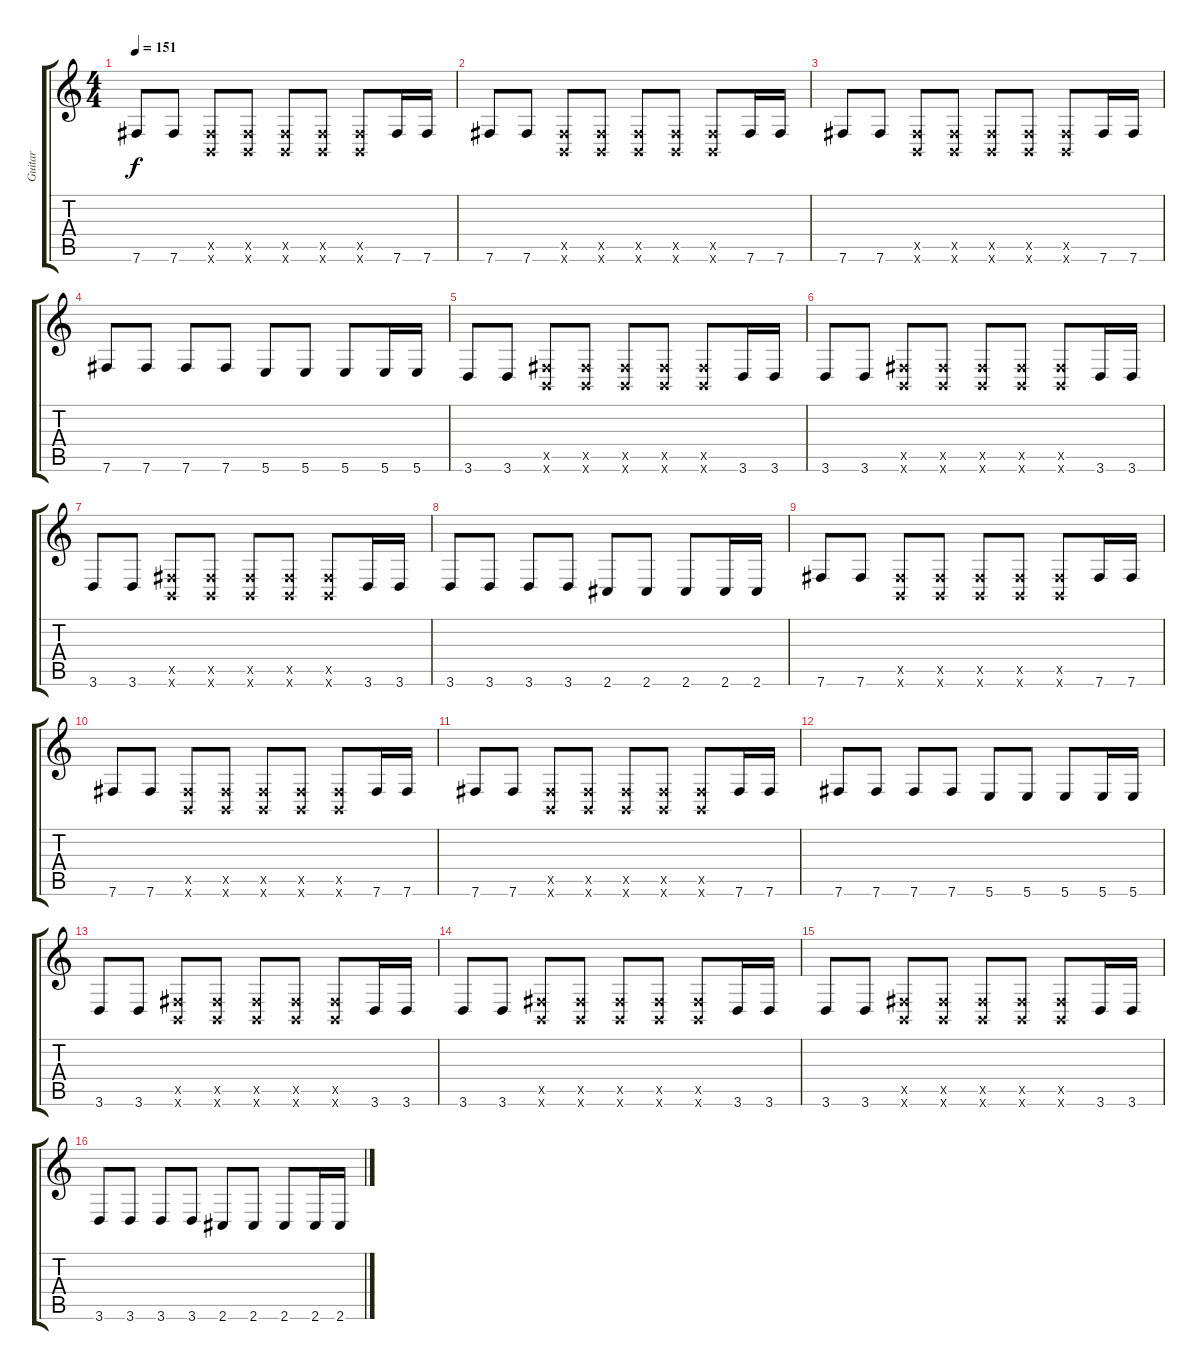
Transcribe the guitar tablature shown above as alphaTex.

\track ("Guitar" "Guitar") {instrument distortionguitar}
\staff {score tabs}
\tuning (Db4 Ab3 E3 B2 Gb2 B1) {hide}
\ts (4 4)
\tempo 151
\clef g2
\ks c
7.6.8{dy f} 7.6.8 (0.5{x} 0.6{x}).8 (0.5{x} 0.6{x}).8 (0.5{x} 0.6{x}).8 (0.5{x} 0.6{x}).8 (0.5{x} 0.6{x}).8 7.6.16 7.6.16 |
7.6.8 7.6.8 (0.5{x} 0.6{x}).8 (0.5{x} 0.6{x}).8 (0.5{x} 0.6{x}).8 (0.5{x} 0.6{x}).8 (0.5{x} 0.6{x}).8 7.6.16 7.6.16 |
7.6.8 7.6.8 (0.5{x} 0.6{x}).8 (0.5{x} 0.6{x}).8 (0.5{x} 0.6{x}).8 (0.5{x} 0.6{x}).8 (0.5{x} 0.6{x}).8 7.6.16 7.6.16 |
7.6.8 7.6.8 7.6.8 7.6.8 5.6.8 5.6.8 5.6.8 5.6.16 5.6.16 |
3.6.8 3.6.8 (0.5{x} 0.6{x}).8 (0.5{x} 0.6{x}).8 (0.5{x} 0.6{x}).8 (0.5{x} 0.6{x}).8 (0.5{x} 0.6{x}).8 3.6.16 3.6.16 |
3.6.8 3.6.8 (0.5{x} 0.6{x}).8 (0.5{x} 0.6{x}).8 (0.5{x} 0.6{x}).8 (0.5{x} 0.6{x}).8 (0.5{x} 0.6{x}).8 3.6.16 3.6.16 |
3.6.8 3.6.8 (0.5{x} 0.6{x}).8 (0.5{x} 0.6{x}).8 (0.5{x} 0.6{x}).8 (0.5{x} 0.6{x}).8 (0.5{x} 0.6{x}).8 3.6.16 3.6.16 |
3.6.8 3.6.8 3.6.8 3.6.8 2.6.8 2.6.8 2.6.8 2.6.16 2.6.16 |
7.6.8 7.6.8 (0.5{x} 0.6{x}).8 (0.5{x} 0.6{x}).8 (0.5{x} 0.6{x}).8 (0.5{x} 0.6{x}).8 (0.5{x} 0.6{x}).8 7.6.16 7.6.16 |
7.6.8 7.6.8 (0.5{x} 0.6{x}).8 (0.5{x} 0.6{x}).8 (0.5{x} 0.6{x}).8 (0.5{x} 0.6{x}).8 (0.5{x} 0.6{x}).8 7.6.16 7.6.16 |
7.6.8 7.6.8 (0.5{x} 0.6{x}).8 (0.5{x} 0.6{x}).8 (0.5{x} 0.6{x}).8 (0.5{x} 0.6{x}).8 (0.5{x} 0.6{x}).8 7.6.16 7.6.16 |
7.6.8 7.6.8 7.6.8 7.6.8 5.6.8 5.6.8 5.6.8 5.6.16 5.6.16 |
3.6.8 3.6.8 (0.5{x} 0.6{x}).8 (0.5{x} 0.6{x}).8 (0.5{x} 0.6{x}).8 (0.5{x} 0.6{x}).8 (0.5{x} 0.6{x}).8 3.6.16 3.6.16 |
3.6.8 3.6.8 (0.5{x} 0.6{x}).8 (0.5{x} 0.6{x}).8 (0.5{x} 0.6{x}).8 (0.5{x} 0.6{x}).8 (0.5{x} 0.6{x}).8 3.6.16 3.6.16 |
3.6.8 3.6.8 (0.5{x} 0.6{x}).8 (0.5{x} 0.6{x}).8 (0.5{x} 0.6{x}).8 (0.5{x} 0.6{x}).8 (0.5{x} 0.6{x}).8 3.6.16 3.6.16 |
3.6.8 3.6.8 3.6.8 3.6.8 2.6.8 2.6.8 2.6.8 2.6.16 2.6.16
